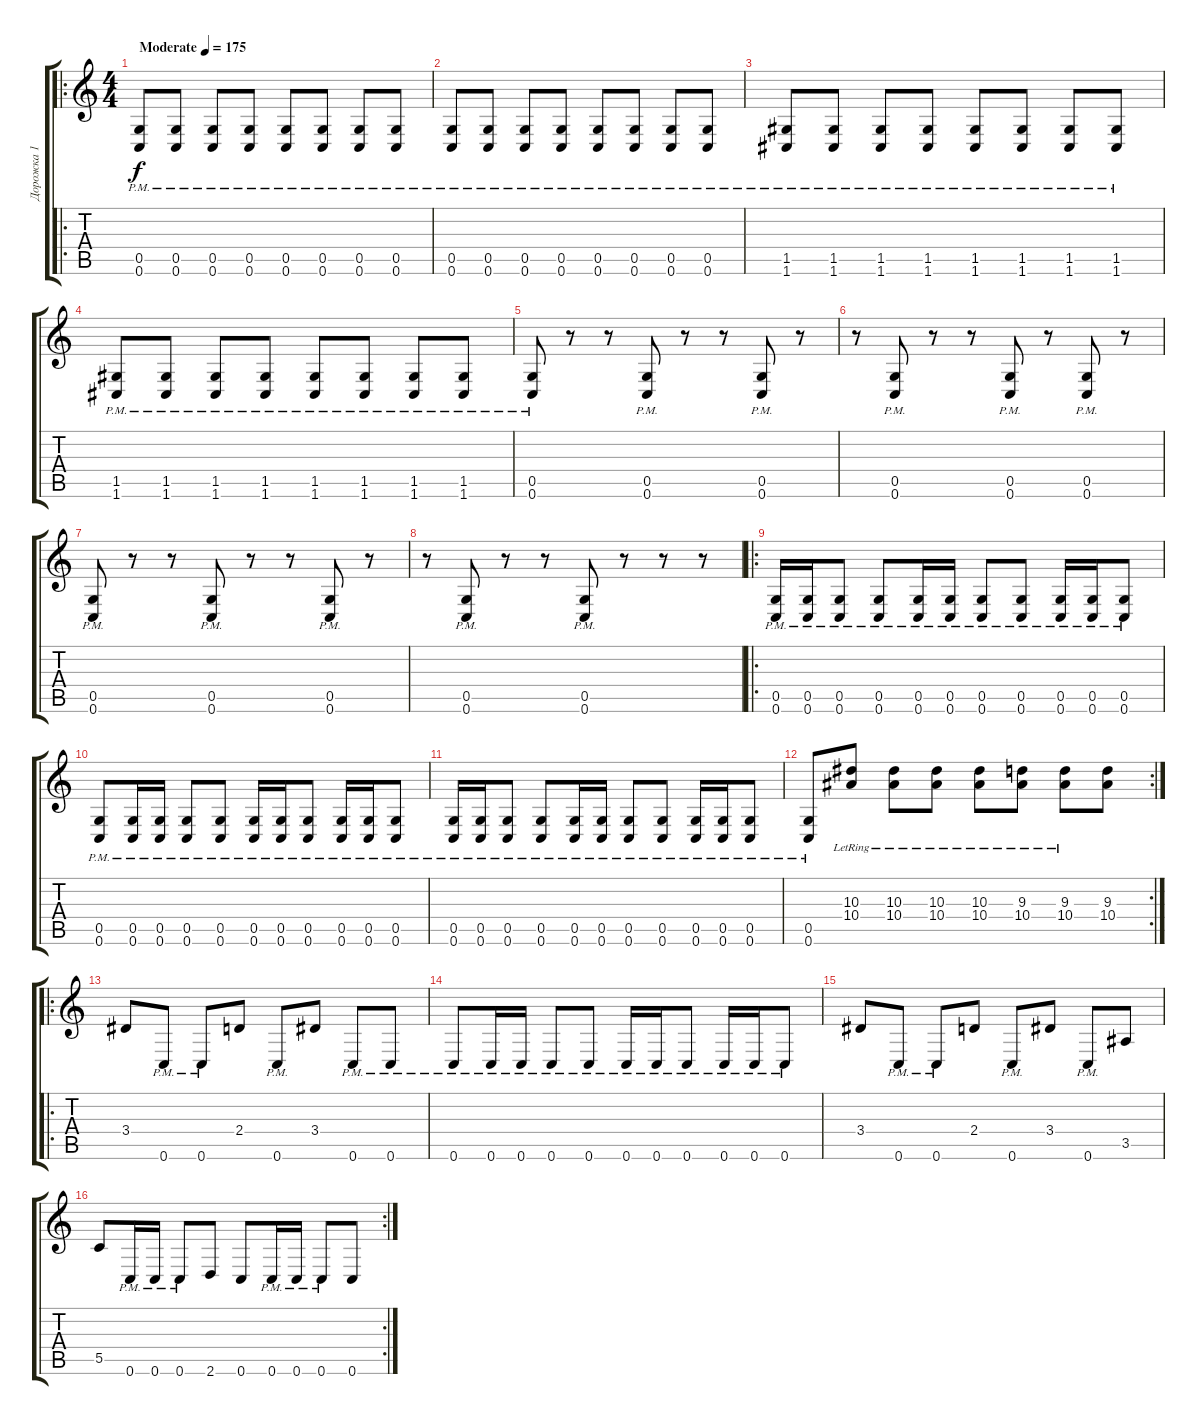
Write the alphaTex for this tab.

\track ("Дорожка 1" "Дорожка 1") {instrument distortionguitar}
\staff {score tabs}
\tuning (D4 A3 F3 C3 G2 C2) {hide}
\ro
\ts (4 4)
\tempo (175 "Moderate")
\clef g2
\ks c
(0.5{pm} 0.6{pm}).8{dy f instrument distortionguitar} (0.5{pm} 0.6{pm}).8 (0.5{pm} 0.6{pm}).8 (0.5{pm} 0.6{pm}).8 (0.5{pm} 0.6{pm}).8 (0.5{pm} 0.6{pm}).8 (0.5{pm} 0.6{pm}).8 (0.5{pm} 0.6{pm}).8 |
(0.5{pm} 0.6{pm}).8 (0.5{pm} 0.6{pm}).8 (0.5{pm} 0.6{pm}).8 (0.5{pm} 0.6{pm}).8 (0.5{pm} 0.6{pm}).8 (0.5{pm} 0.6{pm}).8 (0.5{pm} 0.6{pm}).8 (0.5{pm} 0.6{pm}).8 |
(1.5{pm} 1.6{pm}).8 (1.5{pm} 1.6{pm}).8 (1.5{pm} 1.6{pm}).8 (1.5{pm} 1.6{pm}).8 (1.5{pm} 1.6{pm}).8 (1.5{pm} 1.6{pm}).8 (1.5{pm} 1.6{pm}).8 (1.5{pm} 1.6{pm}).8 |
(1.5{pm} 1.6{pm}).8 (1.5{pm} 1.6{pm}).8 (1.5{pm} 1.6{pm}).8 (1.5{pm} 1.6{pm}).8 (1.5{pm} 1.6{pm}).8 (1.5{pm} 1.6{pm}).8 (1.5{pm} 1.6{pm}).8 (1.5{pm} 1.6{pm}).8 |
(0.5{pm} 0.6{pm}).8 r.8 r.8 (0.5{pm} 0.6{pm}).8 r.8 r.8 (0.5{pm} 0.6{pm}).8 r.8 |
r.8 (0.5{pm} 0.6{pm}).8 r.8 r.8 (0.5{pm} 0.6{pm}).8 r.8 (0.5{pm} 0.6{pm}).8 r.8 |
(0.5{pm} 0.6{pm}).8 r.8 r.8 (0.5{pm} 0.6{pm}).8 r.8 r.8 (0.5{pm} 0.6{pm}).8 r.8 |
r.8 (0.5{pm} 0.6{pm}).8 r.8 r.8 (0.5{pm} 0.6{pm}).8 r.8 r.8 r.8 |
\ro
(0.5{pm} 0.6{pm}).16 (0.5{pm} 0.6{pm}).16 (0.5{pm} 0.6{pm}).8 (0.5{pm} 0.6{pm}).8 (0.5{pm} 0.6{pm}).16 (0.5{pm} 0.6{pm}).16 (0.5{pm} 0.6{pm}).8 (0.5{pm} 0.6{pm}).8 (0.5{pm} 0.6{pm}).16 (0.5{pm} 0.6{pm}).16 (0.5{pm} 0.6{pm}).8 |
(0.5{pm} 0.6{pm}).8 (0.5{pm} 0.6{pm}).16 (0.5{pm} 0.6{pm}).16 (0.5{pm} 0.6{pm}).8 (0.5{pm} 0.6{pm}).8 (0.5{pm} 0.6{pm}).16 (0.5{pm} 0.6{pm}).16 (0.5{pm} 0.6{pm}).8 (0.5{pm} 0.6{pm}).16 (0.5{pm} 0.6{pm}).16 (0.5{pm} 0.6{pm}).8 |
(0.5{pm} 0.6{pm}).16 (0.5{pm} 0.6{pm}).16 (0.5{pm} 0.6{pm}).8 (0.5{pm} 0.6{pm}).8 (0.5{pm} 0.6{pm}).16 (0.5{pm} 0.6{pm}).16 (0.5{pm} 0.6{pm}).8 (0.5{pm} 0.6{pm}).8 (0.5{pm} 0.6{pm}).16 (0.5{pm} 0.6{pm}).16 (0.5{pm} 0.6{pm}).8 |
\rc 2
(0.5{pm} 0.6{pm}).8 (10.3{lr} 10.4{lr}).8 (10.3{lr} 10.4{lr}).8 (10.3{lr} 10.4{lr}).8 (10.3{lr} 10.4{lr}).8 (9.3{lr} 10.4{lr}).8 (9.3{lr} 10.4{lr}).8 (9.3 10.4).8 |
\ro
3.4.8 0.6{pm}.8 0.6{pm}.8 2.4.8 0.6{pm}.8 3.4.8 0.6{pm}.8 0.6{pm}.8 |
0.6{pm}.8 0.6{pm}.16 0.6{pm}.16 0.6{pm}.8 0.6{pm}.8 0.6{pm}.16 0.6{pm}.16 0.6{pm}.8 0.6{pm}.16 0.6{pm}.16 0.6{pm}.8 |
3.4.8 0.6{pm}.8 0.6{pm}.8 2.4.8 0.6{pm}.8 3.4.8 0.6{pm}.8 3.5.8 |
\rc 2
5.5.8 0.6{pm}.16 0.6{pm}.16 0.6{pm}.8 2.6.8 0.6.8 0.6{pm}.16 0.6{pm}.16 0.6{pm}.8 0.6.8
